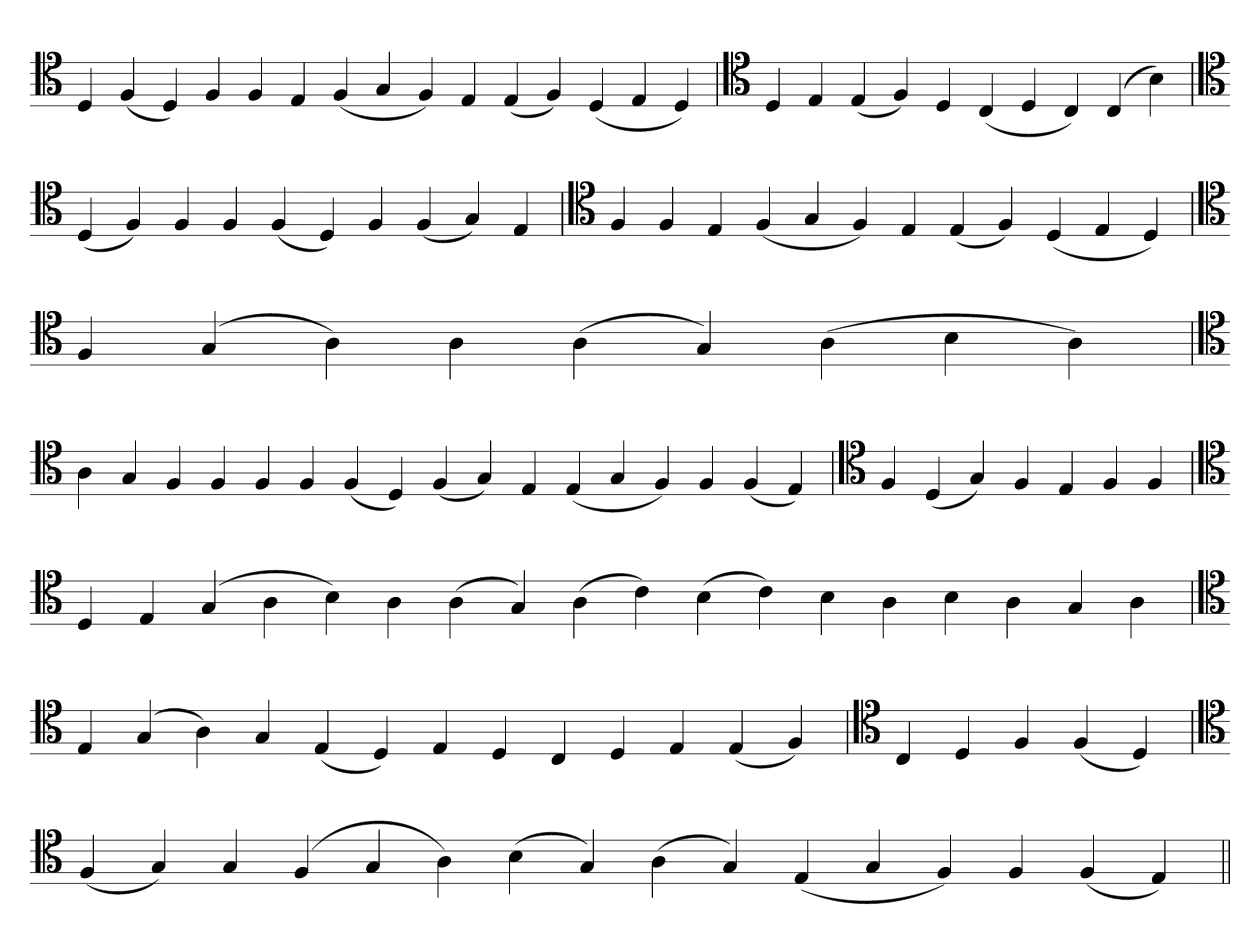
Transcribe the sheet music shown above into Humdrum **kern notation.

**kern
*part1
*staff1
*clefC4
=
4D
(4F
4D)
4F
4F
4E
(4F
4G
4F)
4E
(4E
4F)
(4D
4E
4D)
=`
*clefC4
4D
4E
(4E
4F)
4D
(4C
4D
4C)
(4C
4B)
='
*clefC4
(4D
4F)
4F
4F
(4F
4D)
4F
(4F
4G)
4E
=
*clefC4
4F
4F
4E
(4F
4G
4F)
4E
(4E
4F)
(4D
4E
4D)
=`
*clefC4
4F
(4G
4A)
4A
(4A
4G)
(4A
4B
4A)
=`
*clefC4
4A
4G
4F
4F
4F
4F
(4F
4D)
(4F
4G)
4E
(4E
4G
4F)
4F
(4F
4E)
=
*clefC4
4F
(4D
4G)
4F
4E
4F
4F
=`
*clefC4
4D
4E
(4G
4A
4B)
4A
(4A
4G)
(4A
4c)
(4B
4c)
4B
4A
4B
4A
4G
4A
='
*clefC4
4E
(4G
4A)
4G
(4E
4D)
4E
4D
4C
4D
4E
(4E
4F)
='
*clefC4
4C
4D
4F
(4F
4D)
=`
*clefC4
(4F
4G)
4G
(4F
4G
4A)
(4B
4G)
(4A
4G)
(4E
4G
4F)
4F
(4F
4E)
=||
*-
